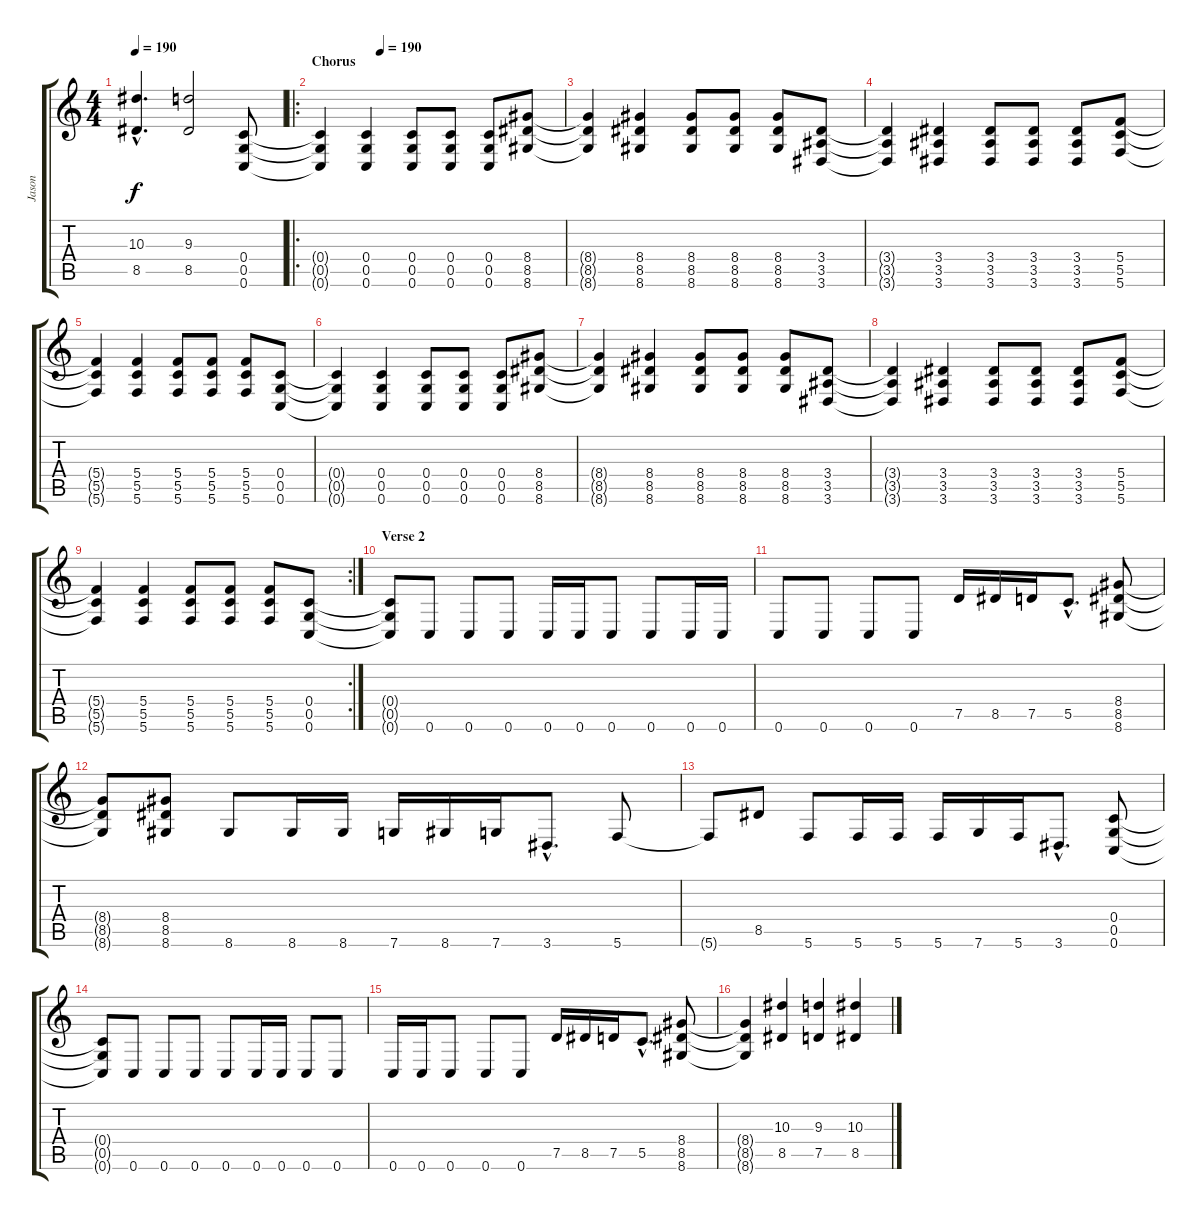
\track ("Jason" "Jason") {instrument overdrivenguitar}
\staff {score tabs}
\tuning (D4 A3 F3 C3 G2 C2) {hide}
\ts (4 4)
\tempo 190
\clef g2
\ks c
(10.3{hac t} 8.5{hac t}).4{d dy f} (9.3 8.5).2 (0.4 0.5 0.6).8 |
\ro
\section ("" "Chorus")
\tempo (190 0.25)
(0.4{t} 0.5{t} 0.6{t}).4 (0.4 0.5 0.6).4 (0.4 0.5 0.6).8 (0.4 0.5 0.6).8 (0.4 0.5 0.6).8 (8.4 8.5 8.6).8 |
(8.4{t} 8.5{t} 8.6{t}).4 (8.4 8.5 8.6).4 (8.4 8.5 8.6).8 (8.4 8.5 8.6).8 (8.4 8.5 8.6).8 (3.4 3.5 3.6).8 |
(3.4{t} 3.5{t} 3.6{t}).4 (3.4 3.5 3.6).4 (3.4 3.5 3.6).8 (3.4 3.5 3.6).8 (3.4 3.5 3.6).8 (5.4 5.5 5.6).8 |
(5.4{t} 5.5{t} 5.6{t}).4 (5.4 5.5 5.6).4 (5.4 5.5 5.6).8 (5.4 5.5 5.6).8 (5.4 5.5 5.6).8 (0.4 0.5 0.6).8 |
(0.4{t} 0.5{t} 0.6{t}).4 (0.4 0.5 0.6).4 (0.4 0.5 0.6).8 (0.4 0.5 0.6).8 (0.4 0.5 0.6).8 (8.4 8.5 8.6).8 |
(8.4{t} 8.5{t} 8.6{t}).4 (8.4 8.5 8.6).4 (8.4 8.5 8.6).8 (8.4 8.5 8.6).8 (8.4 8.5 8.6).8 (3.4 3.5 3.6).8 |
(3.4{t} 3.5{t} 3.6{t}).4 (3.4 3.5 3.6).4 (3.4 3.5 3.6).8 (3.4 3.5 3.6).8 (3.4 3.5 3.6).8 (5.4 5.5 5.6).8 |
\rc 2
(5.4{t} 5.5{t} 5.6{t}).4 (5.4 5.5 5.6).4 (5.4 5.5 5.6).8 (5.4 5.5 5.6).8 (5.4 5.5 5.6).8 (0.4 0.5 0.6).8 |
\section ("" "Verse 2")
(0.4{t} 0.5{t} 0.6{t}).8 0.6.8 0.6.8 0.6.8 0.6.16 0.6.16 0.6.8 0.6.8 0.6.16 0.6.16 |
0.6.8 0.6.8 0.6.8 0.6.8 7.5.16 8.5.16 7.5.16 5.5{hac}.8{d} (8.4 8.5 8.6).8 |
(8.4{t} 8.5{t} 8.6{t}).8 (8.4 8.5 8.6).8 8.6.8 8.6.16 8.6.16 7.6.16 8.6.16 7.6.16 3.6{hac}.8{d} 5.6.8 |
5.6{t}.8 8.5.8 5.6.8 5.6.16 5.6.16 5.6.16 7.6.16 5.6.16 3.6{hac}.8{d} (0.4 0.5 0.6).8 |
(0.4{t} 0.5{t} 0.6{t}).8 0.6.8 0.6.8 0.6.8 0.6.8 0.6.16 0.6.16 0.6.8 0.6.8 |
0.6.16 0.6.16 0.6.8 0.6.8 0.6.8 7.5.16 8.5.16 7.5.16 5.5{hac}.8{d} (8.4 8.5 8.6).8 |
(8.4{t} 8.5{t} 8.6{t}).4 (10.3 8.5).4 (9.3 7.5).4 (10.3 8.5).4
